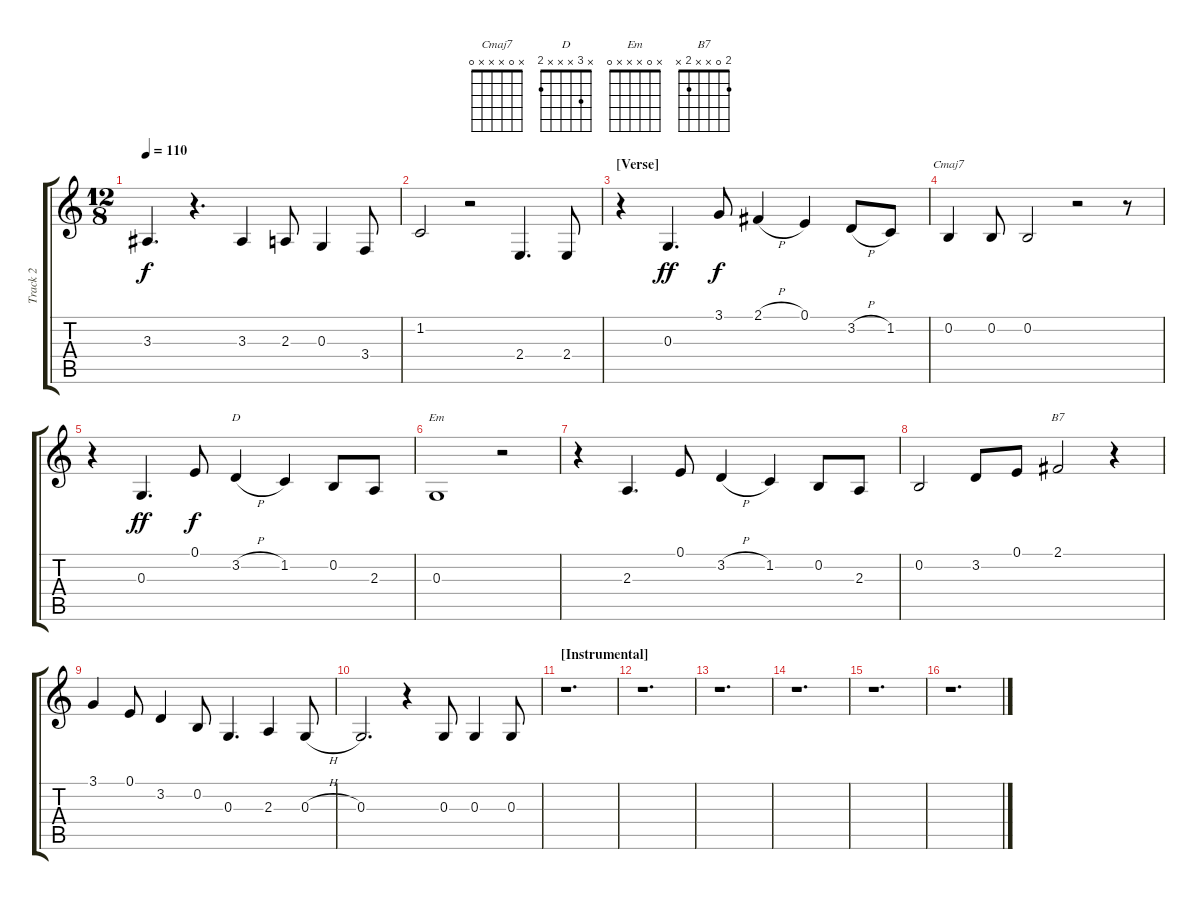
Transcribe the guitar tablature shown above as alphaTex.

\track ("Track 2" "Track 2") {instrument lead6voice}
\staff {score tabs}
\tuning (E4 B3 G3 D3 A2 E2) {hide}
\chord ("Cmaj7" x 0 x x x 0)
\chord ("D" x 3 x x x 2)
\chord ("Em" x 0 x x x 0)
\chord ("B7" 2 0 x x 2 x)
\ts (12 8)
\tempo 110
\clef g2
\ks c
3.3.4{d dy f} r.4{d} 3.3.4 2.3.8 0.3.4 3.4.8 |
1.2.2 r.2 2.4.4{d} 2.4.8 |
\section ("" "[Verse]")
r.4 0.3.4{d dy ff} 3.1.8{dy f} 2.1{h}.4 0.1.4 3.2{h}.8 1.2.8 |
0.2.4{ch "Cmaj7"} 0.2.8 0.2.2 r.2 r.8 |
r.4 0.3.4{d dy ff} 0.1.8{dy f} 3.2{h}.4{ch "D"} 1.2.4 0.2.8 2.3.8 |
0.3.1{ch "Em"} r.2 |
r.4 2.3.4{d} 0.1.8 3.2{h}.4 1.2.4 0.2.8 2.3.8 |
0.2.2 3.2.8 0.1.8 2.1.2{ch "B7"} r.4 |
3.1.4 0.1.8 3.2.4 0.2.8 0.3.4{d} 2.3.4 0.3{h}.8 |
0.3.2{d} r.4 0.3.8 0.3.4 0.3.8 |
\section ("" "[Instrumental]")
r.1{d} |
r.1{d} |
r.1{d} |
r.1{d} |
r.1{d} |
r.1{d}
